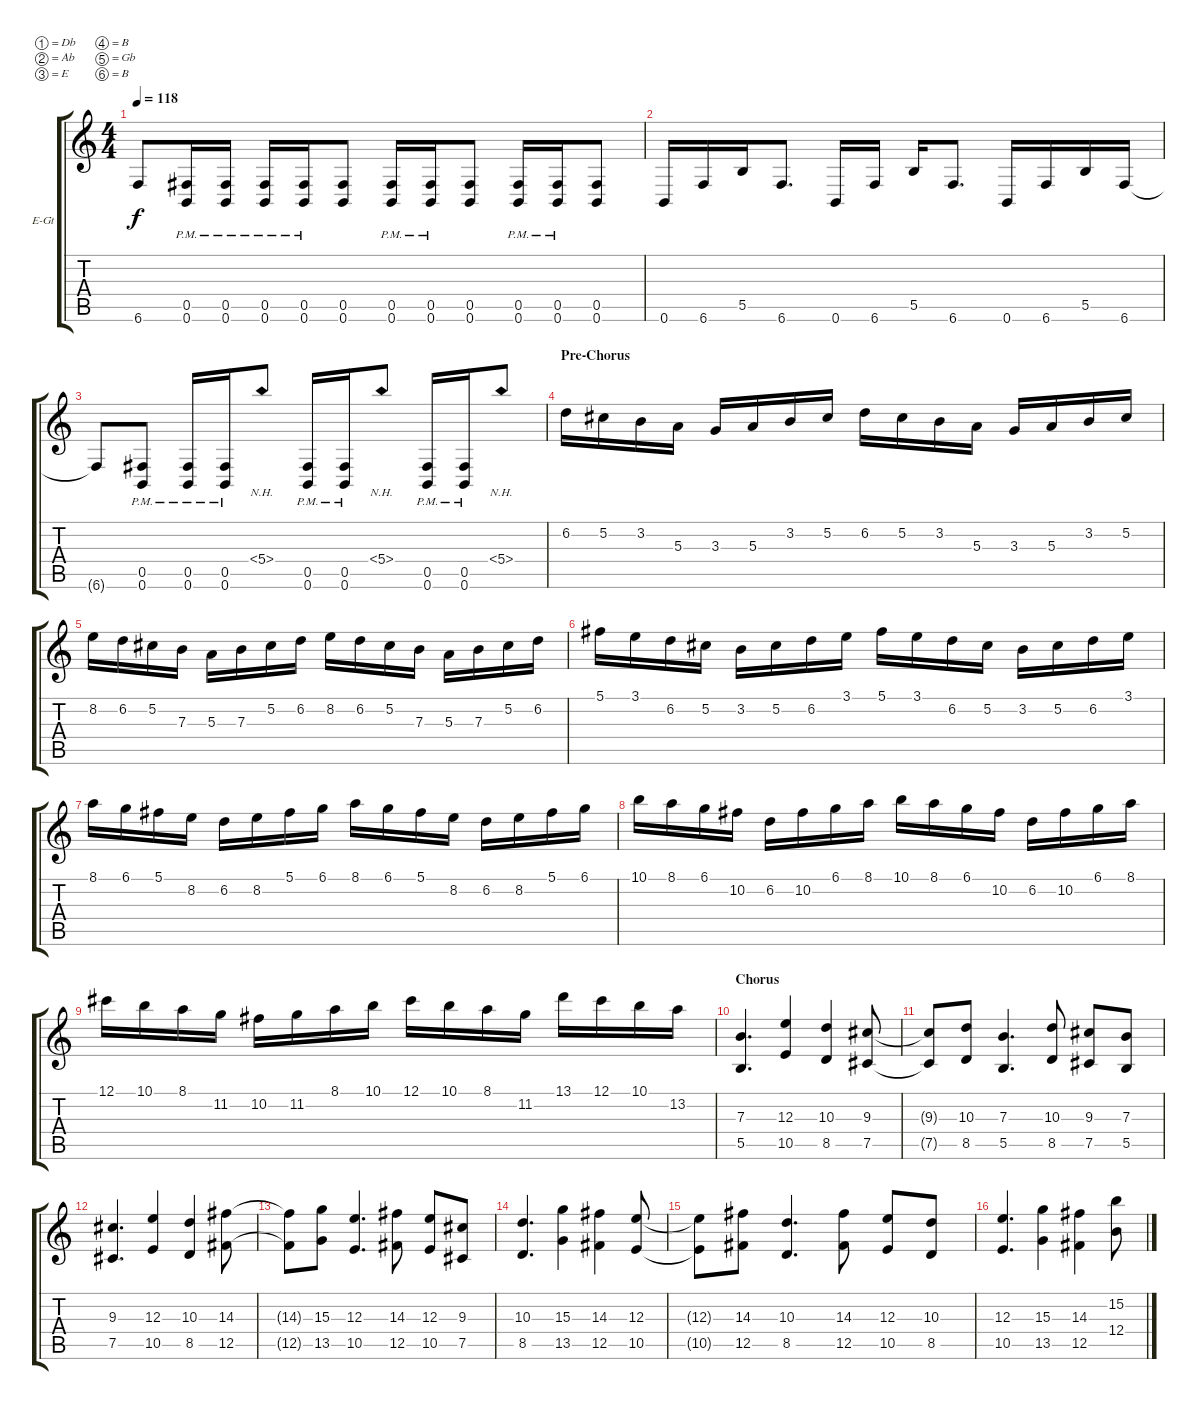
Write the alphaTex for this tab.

\bracketExtendMode groupsimilarinstruments
\firstSystemTrackNameOrientation horizontal
\otherSystemsTrackNameOrientation horizontal
\track ("Dist 2" "E-Gt") {solo instrument electricguitarclean}
\staff {score tabs}
\tuning (Db4 Ab3 E3 B2 Gb2 B1)
\ts (4 4)
\tempo 118
\clef g2
\ks c
6.6{t}.8{dy f} (0.6{pm} 0.5{pm}).16 (0.6{pm} 0.5{pm}).16 (0.6{pm} 0.5{pm}).16 (0.6{pm} 0.5{pm}).16 (0.6 0.5).8 (0.6{pm} 0.5{pm}).16 (0.6{pm} 0.5{pm}).16 (0.6 0.5).8 (0.6{pm} 0.5{pm}).16 (0.6{pm} 0.5{pm}).16 (0.6 0.5).8 |
0.6.16 6.6.16 5.5.16 6.6.8{d} 0.6.16 6.6.16 5.5.16 6.6.8{d} 0.6.16 6.6.16 5.5.16 6.6.16 |
6.6{t}.8 (0.6{pm} 0.5{pm}).8 (0.6{pm} 0.5{pm}).16 (0.6{pm} 0.5{pm}).16 5.4{nh}.8 (0.6{pm} 0.5{pm}).16 (0.6{pm} 0.5{pm}).16 5.4{nh}.8 (0.6{pm} 0.5{pm}).16 (0.6{pm} 0.5{pm}).16 5.4{nh}.8 |
\section ("" "Pre-Chorus")
6.2.16 5.2.16 3.2.16 5.3.16 3.3.16 5.3.16 3.2.16 5.2.16 6.2.16 5.2.16 3.2.16 5.3.16 3.3.16 5.3.16 3.2.16 5.2.16 |
8.2.16 6.2.16 5.2.16 7.3.16 5.3.16 7.3.16 5.2.16 6.2.16 8.2.16 6.2.16 5.2.16 7.3.16 5.3.16 7.3.16 5.2.16 6.2.16 |
5.1.16 3.1.16 6.2.16 5.2.16 3.2.16 5.2.16 6.2.16 3.1.16 5.1.16 3.1.16 6.2.16 5.2.16 3.2.16 5.2.16 6.2.16 3.1.16 |
8.1.16 6.1.16 5.1.16 8.2.16 6.2.16 8.2.16 5.1.16 6.1.16 8.1.16 6.1.16 5.1.16 8.2.16 6.2.16 8.2.16 5.1.16 6.1.16 |
10.1.16 8.1.16 6.1.16 10.2.16 6.2.16 10.2.16 6.1.16 8.1.16 10.1.16 8.1.16 6.1.16 10.2.16 6.2.16 10.2.16 6.1.16 8.1.16 |
12.1.16 10.1.16 8.1.16 11.2.16 10.2.16 11.2.16 8.1.16 10.1.16 12.1.16 10.1.16 8.1.16 11.2.16 13.1.16 12.1.16 10.1.16 13.2.16 |
\section ("" "Chorus")
(5.5 7.3).4{d} (10.5 12.3).4 (8.5 10.3).4 (7.5 9.3).8 |
(7.5{t} 9.3{t}).8 (8.5 10.3).8 (5.5 7.3).4{d} (8.5 10.3).8 (7.5 9.3).8 (5.5 7.3).8 |
(7.5 9.3).4{d} (10.5 12.3).4 (8.5 10.3).4 (12.5 14.3).8 |
(12.5{t} 14.3{t}).8 (13.5 15.3).8 (10.5 12.3).4{d} (12.5 14.3).8 (10.5 12.3).8 (7.5 9.3).8 |
(8.5 10.3).4{d} (13.5 15.3).4 (12.5 14.3).4 (10.5 12.3).8 |
(10.5{t} 12.3{t}).8 (12.5 14.3).8 (8.5 10.3).4{d} (12.5 14.3).8 (10.5 12.3).8 (8.5 10.3).8 |
(10.5 12.3).4{d} (13.5 15.3).4 (12.5 14.3).4 (12.4 15.2).8
